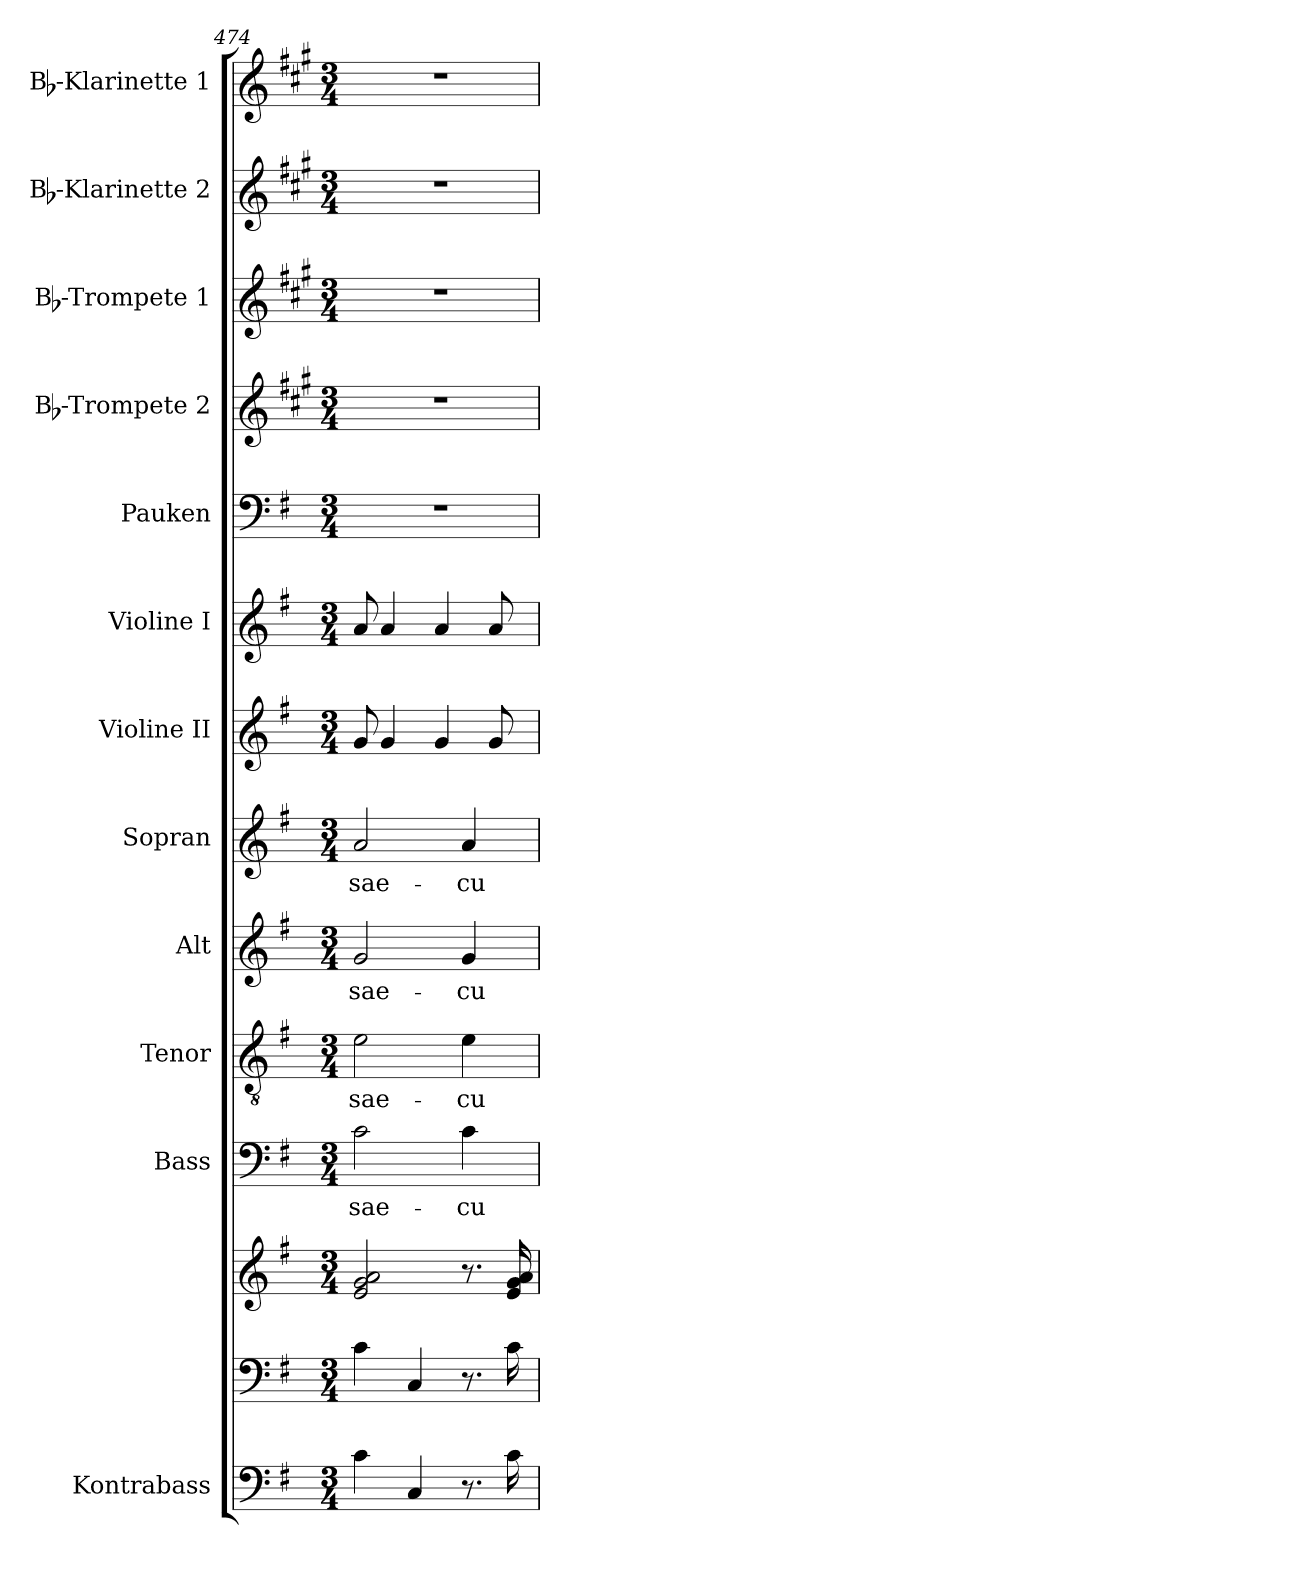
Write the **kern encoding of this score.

**kern	**kern	**kern	**kern	**text	**kern	**text	**kern	**text	**kern	**text	**kern	**kern	**kern	**kern	**kern	**kern	**kern
*part13	*part12	*part12	*part11	*part11	*part10	*part10	*part9	*part9	*part8	*part8	*part7	*part6	*part5	*part4	*part3	*part2	*part1
*staff14	*staff13	*staff12	*staff11	*staff11	*staff10	*staff10	*staff9	*staff9	*staff8	*staff8	*staff7	*staff6	*staff5	*staff4	*staff3	*staff2	*staff1
*I"Kontrabass	*	*	*I"Bass	*	*I"Tenor	*	*I"Alt	*	*I"Sopran	*	*I"Violine II	*I"Violine I	*I"Pauken	*I"Bb-Trompete 2	*I"Bb-Trompete 1	*I"Bb-Klarinette 2	*I"Bb-Klarinette 1
*I'Kb.	*	*	*I'B.	*	*I'T.	*	*I'A.	*	*I'S.	*	*I'Vl. II	*I'Vl. I	*I'Pk.	*I'Bb Trp. 2	*I'Bb Trp. 1	*I'Bb Kl. 2	*I'Bb Kl. 1
*clefF4	*clefF4	*clefG2	*clefF4	*	*clefGv2	*	*clefG2	*	*clefG2	*	*clefG2	*clefG2	*clefF4	*clefG2	*clefG2	*clefG2	*clefG2
*ITrd7c12	*	*	*	*	*	*	*	*	*	*	*	*	*	*ITrd1c2	*ITrd1c2	*ITrd1c2	*ITrd1c2
*k[f#]	*k[f#]	*k[f#]	*k[f#]	*	*k[f#]	*	*k[f#]	*	*k[f#]	*	*k[f#]	*k[f#]	*k[f#]	*k[f#]	*k[f#]	*k[f#]	*k[f#]
*G:	*G:	*G:	*G:	*	*G:	*	*G:	*	*G:	*	*G:	*G:	*G:	*G:	*G:	*G:	*G:
*M3/4	*M3/4	*M3/4	*M3/4	*	*M3/4	*	*M3/4	*	*M3/4	*	*M3/4	*M3/4	*M3/4	*M3/4	*M3/4	*M3/4	*M3/4
=474	=474	=474	=474	=474	=474	=474	=474	=474	=474	=474	=474	=474	=474	=474	=474	=474	=474
!	!	!	!	!LO:LY:b	!	!LO:LY:b	!	!LO:LY:b	!	!LO:LY:b	!	!	!	!	!	!	!
4C\	4c\	2e/ 2g/ 2a/	2c\	sae-	2e\	sae-	2g/	sae-	2a/	sae-	8g/	8a/	2.r	2.r	2.r	2.r	2.r
.	.	.	.	.	.	.	.	.	.	.	4g/	4a/	.	.	.	.	.
4CC/	4C/	.	.	.	.	.	.	.	.	.	.	.	.	.	.	.	.
.	.	.	.	.	.	.	.	.	.	.	4g/	4a/	.	.	.	.	.
!	!	!	!	!LO:LY:b	!	!LO:LY:b	!	!LO:LY:b	!	!LO:LY:b	!	!	!	!	!	!	!
8.r	8.r	8.r	4c\	-cu-	4e\	-cu-	4g/	-cu-	4a/	-cu-	.	.	.	.	.	.	.
.	.	.	.	.	.	.	.	.	.	.	8g/	8a/	.	.	.	.	.
16C\	16c\	16e/ 16g/ 16a/	.	.	.	.	.	.	.	.	.	.	.	.	.	.	.
=	=	=	=	=	=	=	=	=	=	=	=	=	=	=	=	=	=
*-	*-	*-	*-	*-	*-	*-	*-	*-	*-	*-	*-	*-	*-	*-	*-	*-	*-
